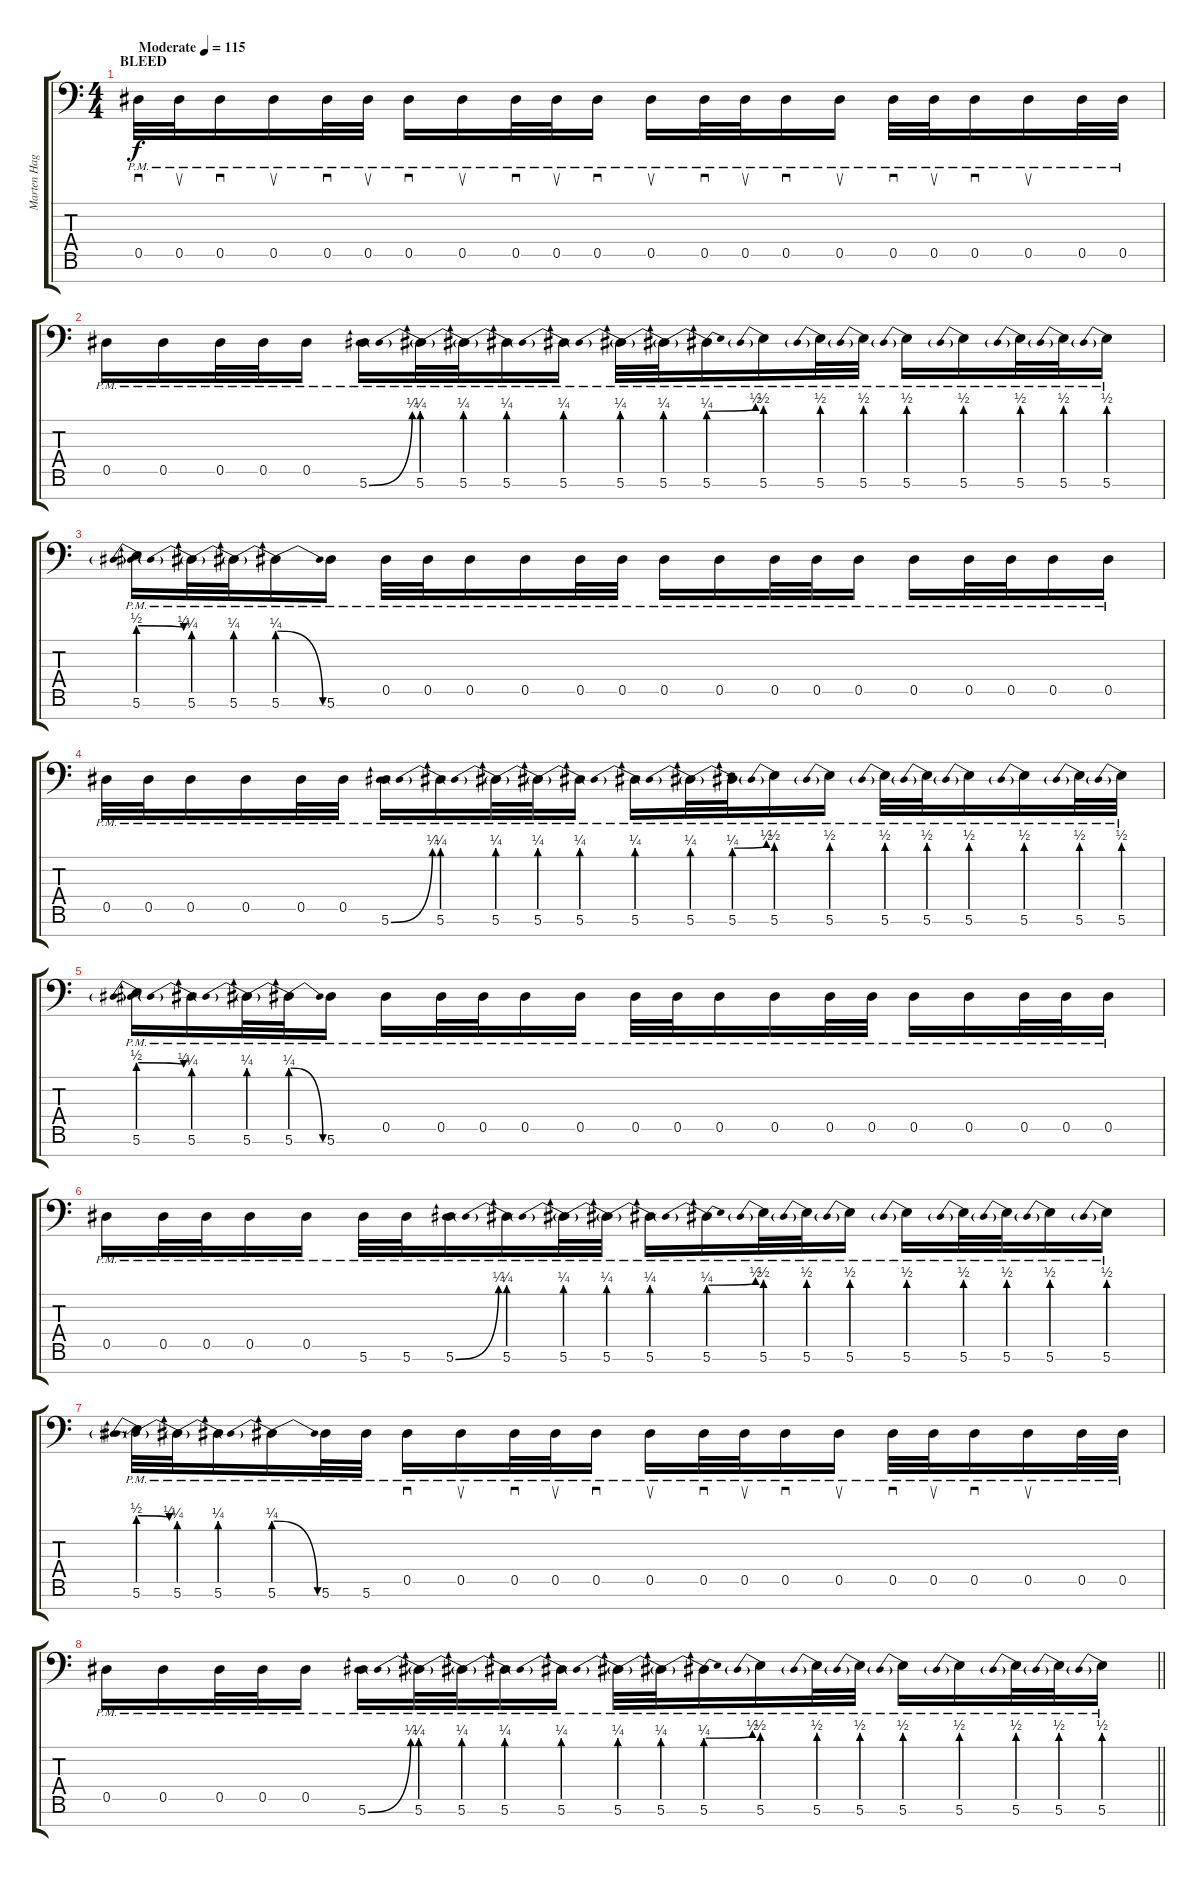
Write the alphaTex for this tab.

\track ("Marten Hagstrom (Guitar 2)" "Marten Hag") {instrument overdrivenguitar}
\staff {score tabs}
\tuning (Bb3 F3 Db3 Ab2 Eb2 Bb1 F1) {hide}
\ts (4 4)
\section ("" "BLEED")
\tempo (115 "Moderate")
\clef f4
\ks c
0.5{pm}.32{sd dy f instrument overdrivenguitar} 0.5{pm}.32{su} 0.5{pm}.16{sd} 0.5{pm}.16{su} 0.5{pm}.32{sd} 0.5{pm}.32{su} 0.5{pm}.16{sd} 0.5{pm}.16{su} 0.5{pm}.32{sd} 0.5{pm}.32{su} 0.5{pm}.16{sd} 0.5{pm}.16{su} 0.5{pm}.32{sd} 0.5{pm}.32{su} 0.5{pm}.16{sd} 0.5{pm}.16{su} 0.5{pm}.32{sd} 0.5{pm}.32{su} 0.5{pm}.16{sd} 0.5{pm}.16{su} 0.5{pm}.32 0.5{pm}.32 |
0.5{pm}.16 0.5{pm}.16 0.5{pm}.32 0.5{pm}.32 0.5{pm}.16 5.6{be (bend 0 0 60 1) pm}.16 5.6{be (prebend 0 1 60 1) pm}.32 5.6{be (prebend 0 1 60 1) pm}.32 5.6{be (prebend 0 1 60 1) pm}.16 5.6{be (prebend 0 1 60 1) pm}.16 5.6{be (prebend 0 1 60 1) pm}.32 5.6{be (prebend 0 1 60 1) pm}.32 5.6{be (prebendbend 0 1 60 2) pm}.16 5.6{be (prebend 0 2 60 2) pm}.16 5.6{be (prebend 0 2 60 2) pm}.32 5.6{be (prebend 0 2 60 2) pm}.32 5.6{be (prebend 0 2 60 2) pm}.16 5.6{be (prebend 0 2 60 2) pm}.16 5.6{be (prebend 0 2 60 2) pm}.32 5.6{be (prebend 0 2 60 2) pm}.32 5.6{be (prebend 0 2 60 2) pm}.16 |
5.6{be (prebendrelease 0 2 60 1) pm}.16 5.6{be (prebend 0 1 60 1) pm}.32 5.6{be (prebend 0 1 60 1) pm}.32 5.6{be (prebendrelease 0 1 60 0) pm}.16 5.6{pm}.16 0.5{pm}.32 0.5{pm}.32 0.5{pm}.16 0.5{pm}.16 0.5{pm}.32 0.5{pm}.32 0.5{pm}.16 0.5{pm}.16 0.5{pm}.32 0.5{pm}.32 0.5{pm}.16 0.5{pm}.16 0.5{pm}.32 0.5{pm}.32 0.5{pm}.16 0.5{pm}.16 |
0.5{pm}.32 0.5{pm}.32 0.5{pm}.16 0.5{pm}.16 0.5{pm}.32 0.5{pm}.32 5.6{be (bend 0 0 60 1) pm}.16 5.6{be (prebend 0 1 60 1) pm}.16 5.6{be (prebend 0 1 60 1) pm}.32 5.6{be (prebend 0 1 60 1) pm}.32 5.6{be (prebend 0 1 60 1) pm}.16 5.6{be (prebend 0 1 60 1) pm}.16 5.6{be (prebend 0 1 60 1) pm}.32 5.6{be (prebendbend 0 1 60 2) pm}.32 5.6{be (prebend 0 2 60 2) pm}.16 5.6{be (prebend 0 2 60 2) pm}.16 5.6{be (prebend 0 2 60 2) pm}.32 5.6{be (prebend 0 2 60 2) pm}.32 5.6{be (prebend 0 2 60 2) pm}.16 5.6{be (prebend 0 2 60 2) pm}.16 5.6{be (prebend 0 2 60 2) pm}.32 5.6{be (prebend 0 2 60 2) pm}.32 |
5.6{be (prebendrelease 0 2 60 1) pm}.16 5.6{be (prebend 0 1 60 1) pm}.16 5.6{be (prebend 0 1 60 1) pm}.32 5.6{be (prebendrelease 0 1 60 0) pm}.32 5.6{pm}.16 0.5{pm}.16 0.5{pm}.32 0.5{pm}.32 0.5{pm}.16 0.5{pm}.16 0.5{pm}.32 0.5{pm}.32 0.5{pm}.16 0.5{pm}.16 0.5{pm}.32 0.5{pm}.32 0.5{pm}.16 0.5{pm}.16 0.5{pm}.32 0.5{pm}.32 0.5{pm}.16 |
0.5{pm}.16 0.5{pm}.32 0.5{pm}.32 0.5{pm}.16 0.5{pm}.16 5.6{pm}.32 5.6{pm}.32 5.6{be (bend 0 0 60 1) pm}.16 5.6{be (prebend 0 1 60 1) pm}.16 5.6{be (prebend 0 1 60 1) pm}.32 5.6{be (prebend 0 1 60 1) pm}.32 5.6{be (prebend 0 1 60 1) pm}.16 5.6{be (prebendbend 0 1 60 2) pm}.16 5.6{be (prebend 0 2 60 2) pm}.32 5.6{be (prebend 0 2 60 2) pm}.32 5.6{be (prebend 0 2 60 2) pm}.16 5.6{be (prebend 0 2 60 2) pm}.16 5.6{be (prebend 0 2 60 2) pm}.32 5.6{be (prebend 0 2 60 2) pm}.32 5.6{be (prebend 0 2 60 2) pm}.16 5.6{be (prebend 0 2 60 2) pm}.16 |
5.6{be (prebendrelease 0 2 60 1) pm}.32 5.6{be (prebend 0 1 60 1) pm}.32 5.6{be (prebend 0 1 60 1) pm}.16 5.6{be (prebendrelease 0 1 60 0) pm}.16 5.6{pm}.32 5.6{pm}.32 0.5{pm}.16{sd} 0.5{pm}.16{su} 0.5{pm}.32{sd} 0.5{pm}.32{su} 0.5{pm}.16{sd} 0.5{pm}.16{su} 0.5{pm}.32{sd} 0.5{pm}.32{su} 0.5{pm}.16{sd} 0.5{pm}.16{su} 0.5{pm}.32{sd} 0.5{pm}.32{su} 0.5{pm}.16{sd} 0.5{pm}.16{su} 0.5{pm}.32 0.5{pm}.32 |
\barLineRight lightlight
0.5{pm}.16 0.5{pm}.16 0.5{pm}.32 0.5{pm}.32 0.5{pm}.16 5.6{be (bend 0 0 60 1) pm}.16 5.6{be (prebend 0 1 60 1) pm}.32 5.6{be (prebend 0 1 60 1) pm}.32 5.6{be (prebend 0 1 60 1) pm}.16 5.6{be (prebend 0 1 60 1) pm}.16 5.6{be (prebend 0 1 60 1) pm}.32 5.6{be (prebend 0 1 60 1) pm}.32 5.6{be (prebendbend 0 1 60 2) pm}.16 5.6{be (prebend 0 2 60 2) pm}.16 5.6{be (prebend 0 2 60 2) pm}.32 5.6{be (prebend 0 2 60 2) pm}.32 5.6{be (prebend 0 2 60 2) pm}.16 5.6{be (prebend 0 2 60 2) pm}.16 5.6{be (prebend 0 2 60 2) pm}.32 5.6{be (prebend 0 2 60 2) pm}.32 5.6{be (prebend 0 2 60 2) pm}.16
